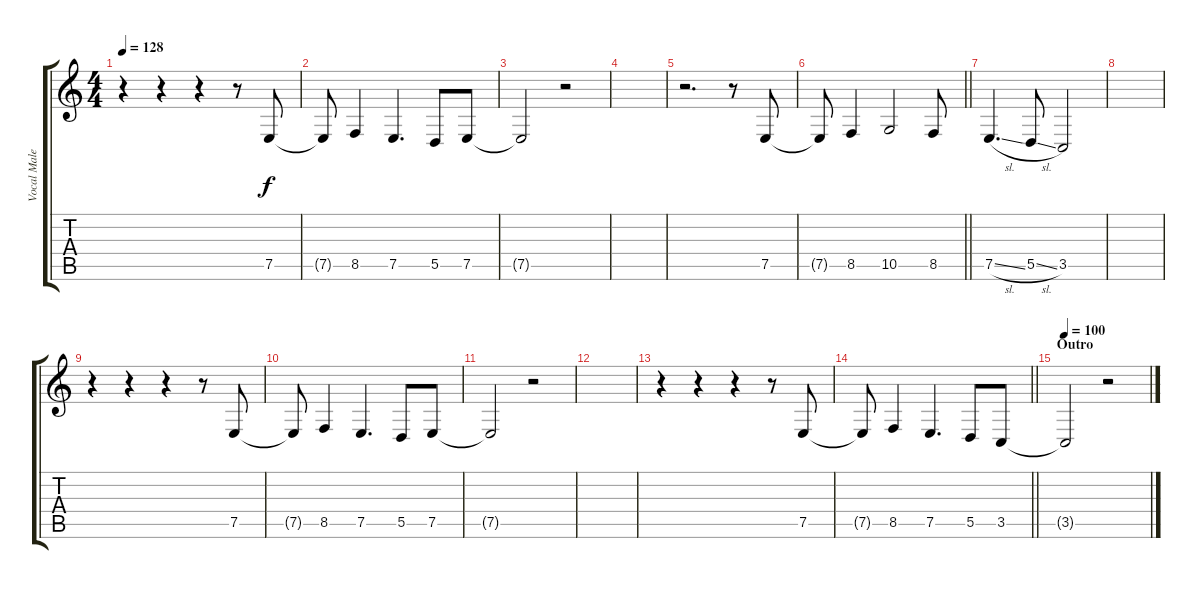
\track ("Vocal Male" "Vocal Male") {instrument lead2sawtooth}
\staff {score tabs}
\tuning (E4 B3 G3 D3 A2 E2) {hide}
\ts (4 4)
\tempo 128
\clef g2
\ks c
r.4{dy f} r.4 r.4 r.8 7.5.8 |
7.5{t}.8 8.5.4 7.5.4{d} 5.5.8 7.5.8 |
7.5{t}.2 r.2 |
|
r.2{d} r.8 7.5.8 |
\barLineRight lightlight
7.5{t}.8 8.5.4 10.5.2 8.5.8 |
7.5{sl}.4{d} 5.5{sl}.8 3.5.2 |
|
r.4 r.4 r.4 r.8 7.5.8 |
7.5{t}.8 8.5.4 7.5.4{d} 5.5.8 7.5.8 |
7.5{t}.2 r.2 |
|
r.4 r.4 r.4 r.8 7.5.8 |
\barLineRight lightlight
7.5{t}.8 8.5.4 7.5.4{d} 5.5.8 3.5.8 |
\section ("" "Outro")
\tempo 100
3.5{t}.2 r.2
